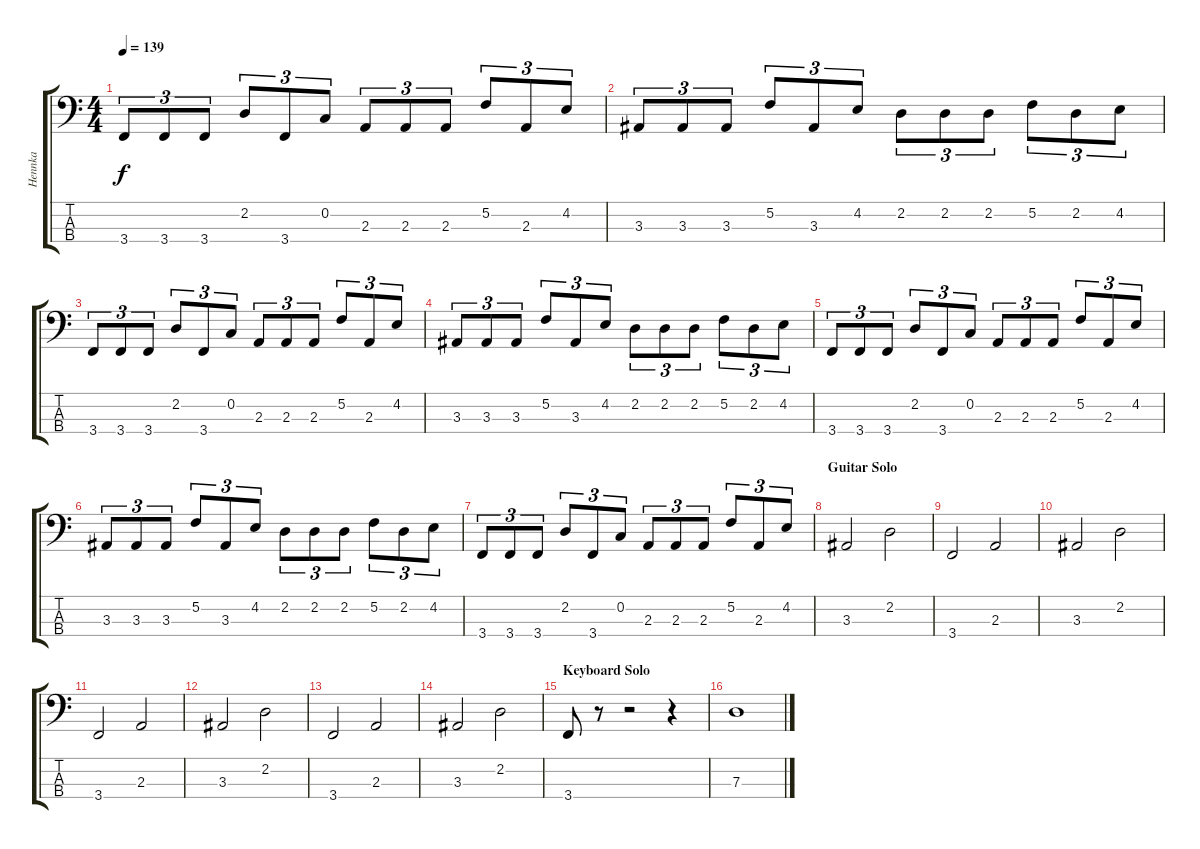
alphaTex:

\track ("Hennka" "Hennka") {instrument electricbasspick}
\staff {score tabs}
\tuning (F2 C2 G1 D1) {hide}
\ts (4 4)
\tempo 139
\clef f4
\ks c
3.4.8{tu (3 2) dy f} 3.4.8{tu (3 2)} 3.4.8{tu (3 2)} 2.2.8{tu (3 2)} 3.4.8{tu (3 2)} 0.2.8{tu (3 2)} 2.3.8{tu (3 2)} 2.3.8{tu (3 2)} 2.3.8{tu (3 2)} 5.2.8{tu (3 2)} 2.3.8{tu (3 2)} 4.2.8{tu (3 2)} |
3.3.8{tu (3 2)} 3.3.8{tu (3 2)} 3.3.8{tu (3 2)} 5.2.8{tu (3 2)} 3.3.8{tu (3 2)} 4.2.8{tu (3 2)} 2.2.8{tu (3 2)} 2.2.8{tu (3 2)} 2.2.8{tu (3 2)} 5.2.8{tu (3 2)} 2.2.8{tu (3 2)} 4.2.8{tu (3 2)} |
3.4.8{tu (3 2)} 3.4.8{tu (3 2)} 3.4.8{tu (3 2)} 2.2.8{tu (3 2)} 3.4.8{tu (3 2)} 0.2.8{tu (3 2)} 2.3.8{tu (3 2)} 2.3.8{tu (3 2)} 2.3.8{tu (3 2)} 5.2.8{tu (3 2)} 2.3.8{tu (3 2)} 4.2.8{tu (3 2)} |
3.3.8{tu (3 2)} 3.3.8{tu (3 2)} 3.3.8{tu (3 2)} 5.2.8{tu (3 2)} 3.3.8{tu (3 2)} 4.2.8{tu (3 2)} 2.2.8{tu (3 2)} 2.2.8{tu (3 2)} 2.2.8{tu (3 2)} 5.2.8{tu (3 2)} 2.2.8{tu (3 2)} 4.2.8{tu (3 2)} |
3.4.8{tu (3 2)} 3.4.8{tu (3 2)} 3.4.8{tu (3 2)} 2.2.8{tu (3 2)} 3.4.8{tu (3 2)} 0.2.8{tu (3 2)} 2.3.8{tu (3 2)} 2.3.8{tu (3 2)} 2.3.8{tu (3 2)} 5.2.8{tu (3 2)} 2.3.8{tu (3 2)} 4.2.8{tu (3 2)} |
3.3.8{tu (3 2)} 3.3.8{tu (3 2)} 3.3.8{tu (3 2)} 5.2.8{tu (3 2)} 3.3.8{tu (3 2)} 4.2.8{tu (3 2)} 2.2.8{tu (3 2)} 2.2.8{tu (3 2)} 2.2.8{tu (3 2)} 5.2.8{tu (3 2)} 2.2.8{tu (3 2)} 4.2.8{tu (3 2)} |
3.4.8{tu (3 2)} 3.4.8{tu (3 2)} 3.4.8{tu (3 2)} 2.2.8{tu (3 2)} 3.4.8{tu (3 2)} 0.2.8{tu (3 2)} 2.3.8{tu (3 2)} 2.3.8{tu (3 2)} 2.3.8{tu (3 2)} 5.2.8{tu (3 2)} 2.3.8{tu (3 2)} 4.2.8{tu (3 2)} |
\section ("" "Guitar Solo")
3.3.2 2.2.2 |
3.4.2 2.3.2 |
3.3.2 2.2.2 |
3.4.2 2.3.2 |
3.3.2 2.2.2 |
3.4.2 2.3.2 |
3.3.2 2.2.2 |
\section ("" "Keyboard Solo")
3.4.8 r.8 r.2 r.4 |
7.3.1
